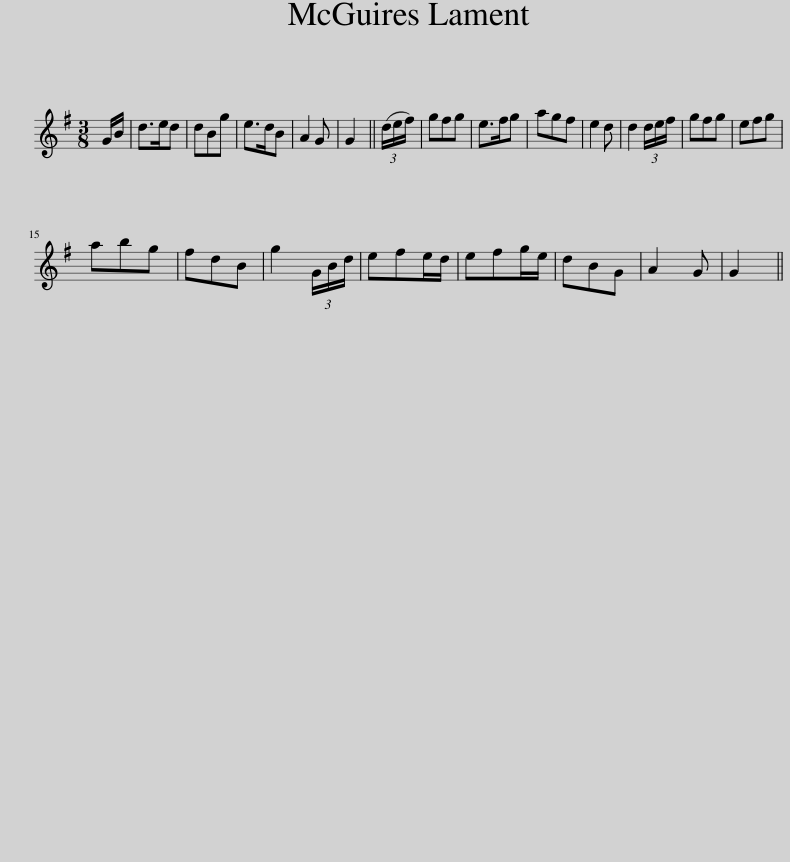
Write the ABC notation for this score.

X:1
L:1/8
M:3/8
I:linebreak $
K:G
V:1 treble
V:1
 G/B/ | d>ed | dBg | e>dB | A2 G | %5
 G2 || (3(d/e/f/) | gfg | e>fg | agf | %10
 e2 d | d2 (3d/e/f/ | gfg | efg |$ abg | %15
 fdB | g2 (3G/B/d/ | efe/d/ | efg/e/ | dBG | %20
 A2 G | G2 || %22
